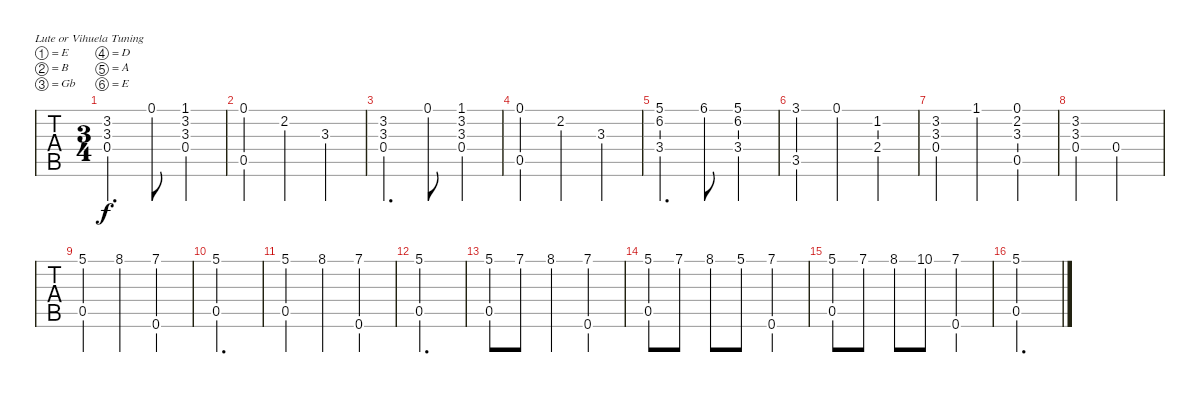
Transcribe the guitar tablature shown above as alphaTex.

\bracketExtendMode groupsimilarinstruments
\singleTrackTrackNamePolicy hidden
\multiTrackTrackNamePolicy hidden
\firstSystemTrackNameOrientation horizontal
\otherSystemsTrackNameOrientation horizontal
\track ("Guitar Standard" "Guitar Sta") {instrument acousticguitarsteel}
\staff {tabs}
\tuning (E4 B3 Gb3 D3 A2 E2)
\ts (3 4)
\tempo (120 hide)
\clef g2
\ks c
(3.2 3.3 0.4).4{d dy f instrument acousticguitarsteel} 0.1.8 (1.1 3.2 3.3 0.4).4 |
(0.1 0.5).4 2.2.4 3.3.4 |
(3.2 3.3 0.4).4{d} 0.1.8 (1.1 3.2 3.3 0.4).4 |
(0.1 0.5).4 2.2.4 3.3.4 |
(5.1 6.2 3.4).4{d} 6.1.8 (5.1 6.2 3.4).4 |
(3.1 3.5).4 0.1.4 (1.2 2.4).4 |
(3.2 3.3 0.4).4 1.1.4 (0.1 2.2 3.3 0.5).4 |
(3.2 3.3 0.4).4 0.4.2 |
(5.1 0.5).4 8.1.4 (7.1 0.6).4 |
(5.1 0.5).2{d} |
(5.1 0.5).4 8.1.4 (7.1 0.6).4 |
(5.1 0.5).2{d} |
(5.1 0.5).8 7.1.8 8.1.4 (7.1 0.6).4 |
(5.1 0.5).8 7.1.8 8.1.8 5.1.8 (7.1 0.6).4 |
(5.1 0.5).8 7.1.8 8.1.8 10.1.8 (7.1 0.6).4 |
(5.1 0.5).2{d}
